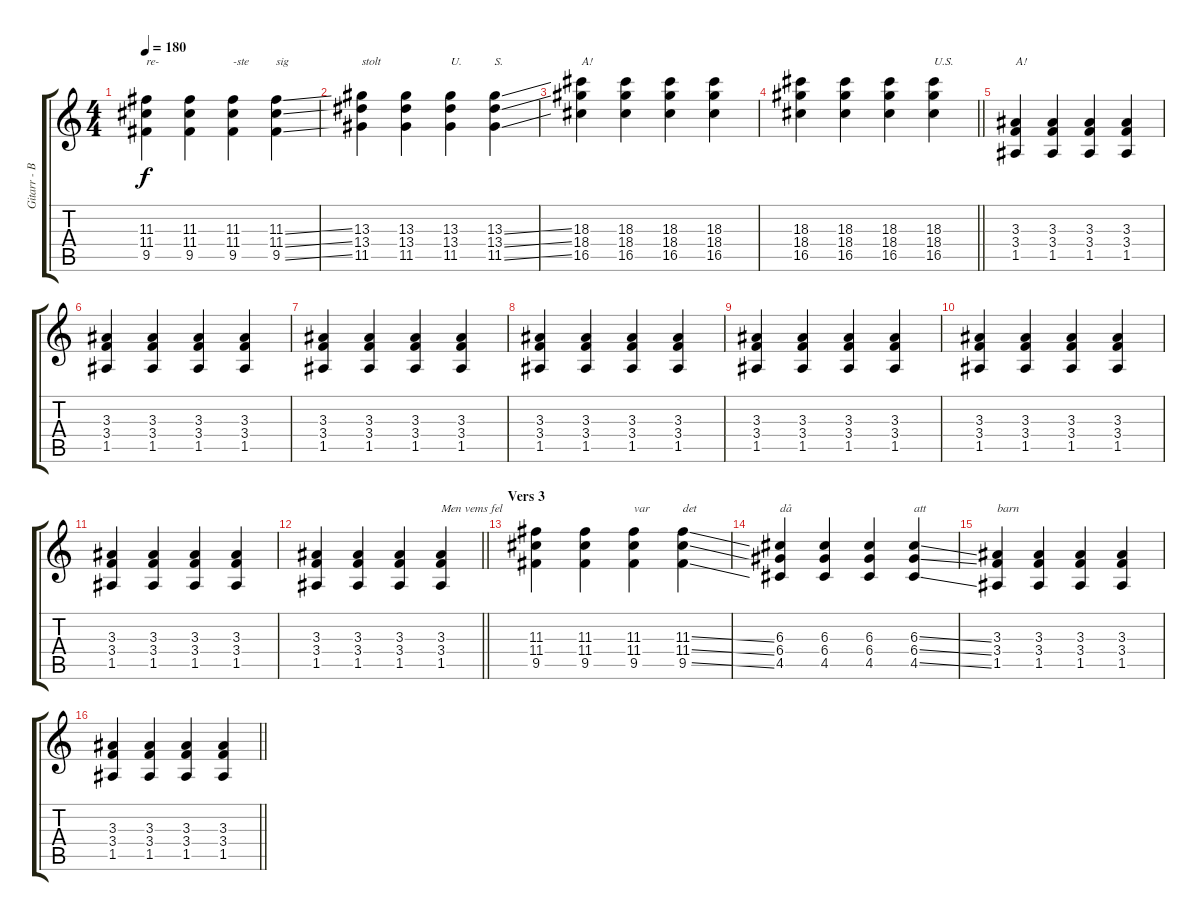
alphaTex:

\track ("Gitarr - Banzai" "Gitarr - B") {instrument distortionguitar}
\staff {score tabs}
\tuning (E4 B3 G3 D3 A2 E2) {hide}
\ts (4 4)
\tempo 180
\clef g2
\ks c
(11.3 11.4 9.5).4{txt "re-" dy f} (11.3 11.4 9.5).4 (11.3 11.4 9.5).4{txt "-ste"} (11.3{ss} 11.4{ss} 9.5{ss}).4{txt "sig"} |
(13.3 13.4 11.5).4{txt "stolt"} (13.3 13.4 11.5).4 (13.3 13.4 11.5).4{txt "U."} (13.3{ss} 13.4{ss} 11.5{ss}).4{txt "S."} |
(18.3 18.4 16.5).4{txt "A!"} (18.3 18.4 16.5).4 (18.3 18.4 16.5).4 (18.3 18.4 16.5).4 |
\barLineRight lightlight
(18.3 18.4 16.5).4 (18.3 18.4 16.5).4 (18.3 18.4 16.5).4 (18.3 18.4 16.5).4{txt "U.S."} |
(3.3 3.4 1.5).4{txt "A!"} (3.3 3.4 1.5).4 (3.3 3.4 1.5).4 (3.3 3.4 1.5).4 |
(3.3 3.4 1.5).4 (3.3 3.4 1.5).4 (3.3 3.4 1.5).4 (3.3 3.4 1.5).4 |
(3.3 3.4 1.5).4 (3.3 3.4 1.5).4 (3.3 3.4 1.5).4 (3.3 3.4 1.5).4 |
(3.3 3.4 1.5).4 (3.3 3.4 1.5).4 (3.3 3.4 1.5).4 (3.3 3.4 1.5).4 |
(3.3 3.4 1.5).4 (3.3 3.4 1.5).4 (3.3 3.4 1.5).4 (3.3 3.4 1.5).4 |
(3.3 3.4 1.5).4 (3.3 3.4 1.5).4 (3.3 3.4 1.5).4 (3.3 3.4 1.5).4 |
(3.3 3.4 1.5).4 (3.3 3.4 1.5).4 (3.3 3.4 1.5).4 (3.3 3.4 1.5).4 |
\barLineRight lightlight
(3.3 3.4 1.5).4 (3.3 3.4 1.5).4 (3.3 3.4 1.5).4 (3.3 3.4 1.5).4{txt "Men vems fel"} |
\section ("" "Vers 3")
(11.3 11.4 9.5).4 (11.3 11.4 9.5).4 (11.3 11.4 9.5).4{txt "var"} (11.3{ss} 11.4{ss} 9.5{ss}).4{txt "det"} |
(6.3 6.4 4.5).4{txt "då"} (6.3 6.4 4.5).4 (6.3 6.4 4.5).4 (6.3{ss} 6.4{ss} 4.5{ss}).4{txt "att"} |
(3.3 3.4 1.5).4{txt "barn"} (3.3 3.4 1.5).4 (3.3 3.4 1.5).4 (3.3 3.4 1.5).4 |
\barLineRight lightlight
(3.3 3.4 1.5).4 (3.3 3.4 1.5).4 (3.3 3.4 1.5).4 (3.3 3.4 1.5).4
